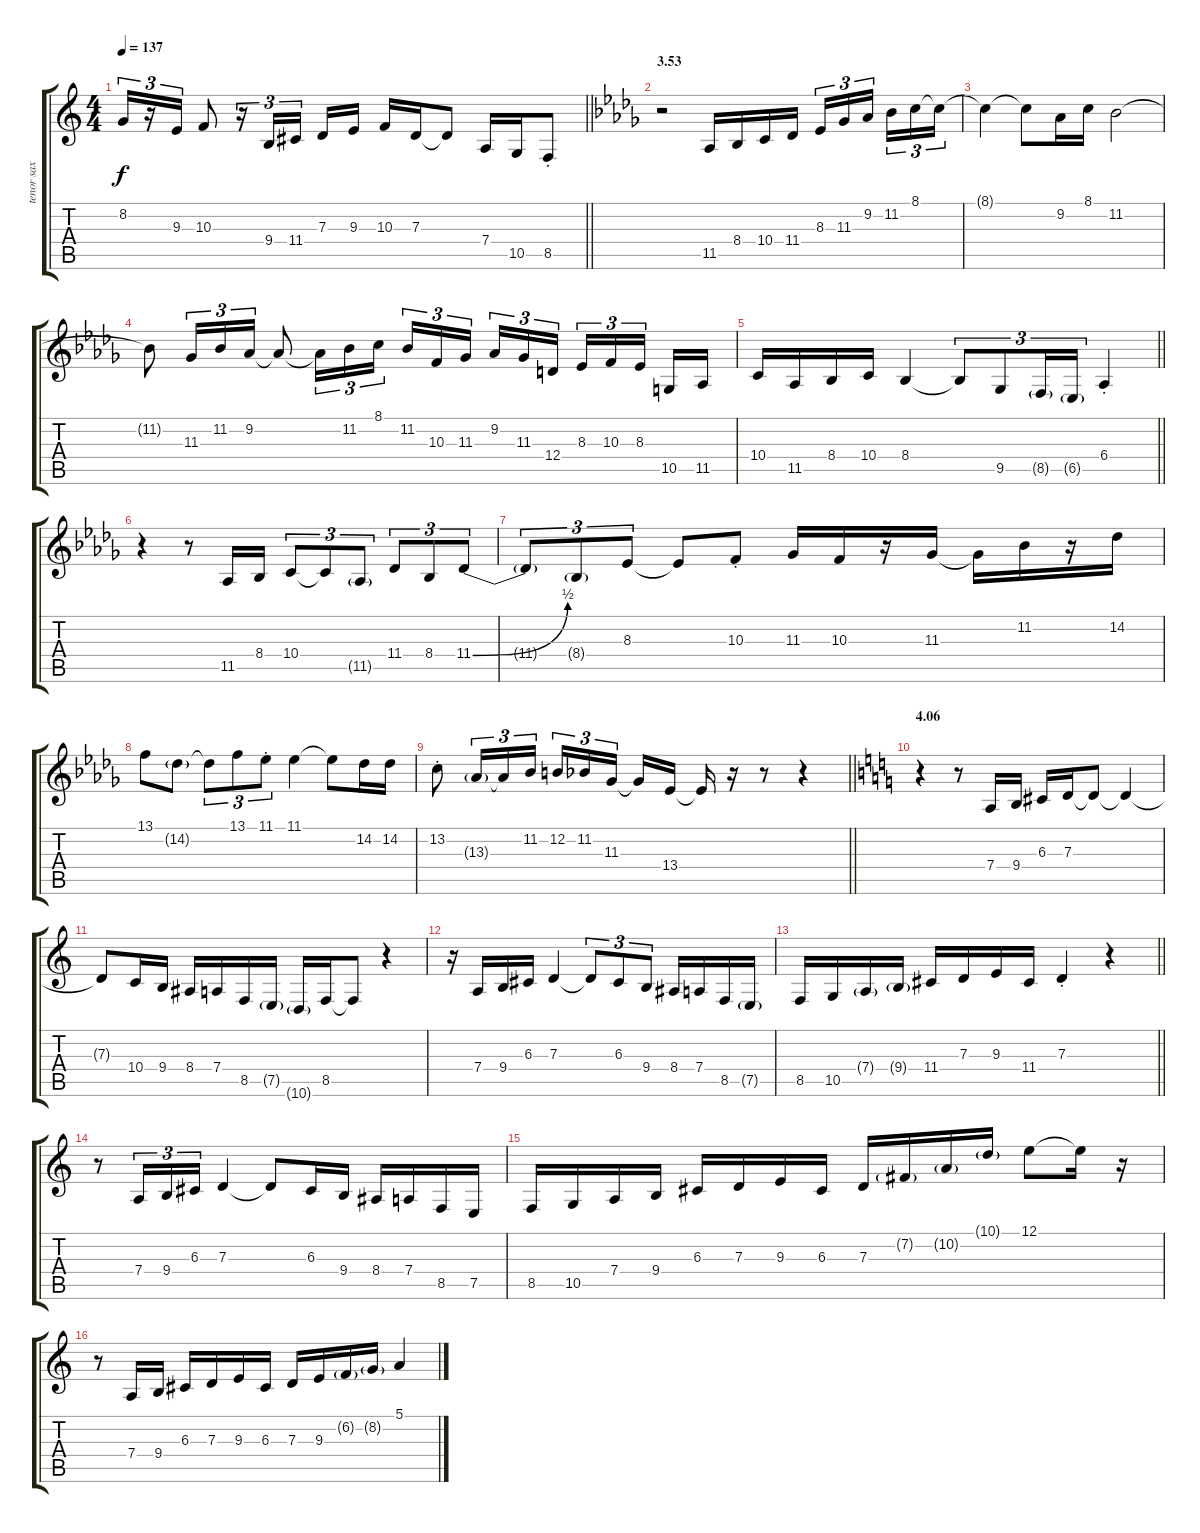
\track ("tenor sax" "tenor sax") {instrument tenorsax}
\staff {score tabs}
\tuning (E4 B3 G3 D3 A2 E2) {hide}
\ts (4 4)
\tempo 137
\clef g2
\barLineRight lightlight
\ks c
8.2{t}.16{tu (3 2) dy f} r.16{tu (3 2)} 9.3.16{tu (3 2)} 10.3.8 r.16{tu (3 2)} 9.4.16{tu (3 2)} 11.4.16{tu (3 2) beam splitsecondary} 7.3.16 9.3.16 10.3.16 7.3.16 7.3{t}.8 7.4.16 10.5.16 8.5{st}.8 |
\section ("" "3.53")
\ks db
r.2 11.5.16 8.4.16 10.4.16 11.4.16 8.3.16{tu (3 2)} 11.3.16{tu (3 2)} 9.2.16{tu (3 2) beam splitsecondary} 11.2.16{tu (3 2)} 8.1.16{tu (3 2)} 8.1{t}.16{tu (3 2)} |
8.1{t}.4 8.1{t}.8 9.2.16 8.1.16 11.2.2 |
11.2{t}.8 11.3.16{tu (3 2)} 11.2.16{tu (3 2)} 9.2.16{tu (3 2)} 9.2{t}.8 9.2{t}.16{tu (3 2)} 11.2.16{tu (3 2)} 8.1.16{tu (3 2)} 11.2.16{tu (3 2)} 10.3.16{tu (3 2)} 11.3.16{tu (3 2) beam splitsecondary} 9.2.16{tu (3 2)} 11.3.16{tu (3 2)} 12.4.16{tu (3 2)} 8.3.16{tu (3 2)} 10.3.16{tu (3 2)} 8.3.16{tu (3 2) beam splitsecondary} 10.5.16 11.5.16 |
\barLineRight lightlight
10.4.16 11.5.16 8.4.16 10.4.16 8.4.4 8.4{t}.8{tu (3 2)} 9.5.8{tu (3 2)} 8.5{g}.16{tu (3 2)} 6.5{g}.16{tu (3 2)} 6.4{st}.4 |
r.4 r.8 11.5.16 8.4.16 10.4.8{tu (3 2)} 10.4{t}.8{tu (3 2)} 11.5{g}.8{tu (3 2)} 11.4.8{tu (3 2)} 8.4.8{tu (3 2)} 11.4{be (bend 0 0 60 2)}.8{tu (3 2)} |
11.4{t}.8{tu (3 2)} 8.4{g}.8{tu (3 2)} 8.3.8{tu (3 2)} 8.3{t}.8 10.3{st}.8 11.3.16 10.3.16 r.16 11.3.16 11.3{t}.16 11.2.16 r.16 14.2.16 |
13.1.8 14.2{g}.8 14.2{t}.8{tu (3 2)} 13.1.8{tu (3 2)} 11.1{st}.8{tu (3 2)} 11.1.4 11.1{t}.8 14.2.16 14.2.16 |
\barLineRight lightlight
13.2{st}.8 13.3{g}.16{tu (3 2)} 13.3{t}.16{tu (3 2)} 11.2.16{tu (3 2)} 12.2.16{tu (3 2)} 11.2.16{tu (3 2)} 11.3.16{tu (3 2) beam splitsecondary} 11.3{t}.16 13.4.16 13.4{t}.16 r.16 r.8 r.4 |
\section ("" "4.06")
\ks c
r.4 r.8 7.4.16 9.4.16 6.3.16 7.3.16 7.3{t}.8 7.3{t}.4 |
7.3{t}.8 10.4.16 9.4.16 8.4.16 7.4.16 8.5.16 7.5{g}.16 10.6{g}.16 8.5.16 8.5{t}.8 r.4 |
r.16 7.4.16 9.4.16 6.3.16 7.3.4 7.3{t}.8{tu (3 2)} 6.3.8{tu (3 2)} 9.4.8{tu (3 2)} 8.4.16 7.4.16 8.5.16 7.5{g}.16 |
\barLineRight lightlight
8.5.16 10.5.16 7.4{g}.16 9.4{g}.16 11.4.16 7.3.16 9.3.16 11.4.16 7.3{st}.4 r.4 |
r.8 7.4.16{tu (3 2)} 9.4.16{tu (3 2)} 6.3.16{tu (3 2)} 7.3.4 7.3{t}.8 6.3.16 9.4.16 8.4.16 7.4.16 8.5.16 7.5.16 |
8.5.16 10.5.16 7.4.16 9.4.16 6.3.16 7.3.16 9.3.16 6.3.16 7.3.16 7.2{g}.16 10.2{g}.16 10.1{g}.16 12.1.8 12.1{t}.16 r.16 |
r.8 7.4.16 9.4.16 6.3.16 7.3.16 9.3.16 6.3.16 7.3.16 9.3.16 6.2{g}.16 8.2{g}.16 5.1.4
